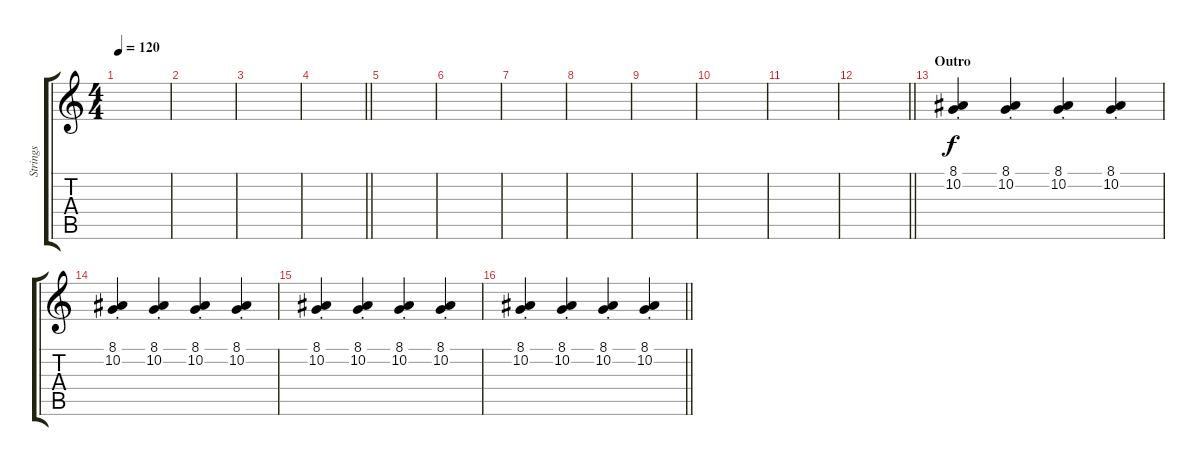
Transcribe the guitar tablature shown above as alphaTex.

\track ("Strings" "Strings") {instrument stringensemble1}
\staff {score tabs}
\tuning (D4 A3 F3 C3 G2 C2) {hide}
\ts (4 4)
\tempo 120
\clef g2
\ks c
|
|
|
\barLineRight lightlight
|
|
|
|
|
|
|
|
\barLineRight lightlight
|
\section ("" "Outro")
(8.1{st} 10.2{st}).4 (8.1{st} 10.2{st}).4 (8.1{st} 10.2{st}).4 (8.1{st} 10.2{st}).4 |
(8.1{st} 10.2{st}).4 (8.1{st} 10.2{st}).4 (8.1{st} 10.2{st}).4 (8.1{st} 10.2{st}).4 |
(8.1{st} 10.2{st}).4 (8.1{st} 10.2{st}).4 (8.1{st} 10.2{st}).4 (8.1{st} 10.2{st}).4 |
\barLineRight lightlight
(8.1{st} 10.2{st}).4 (8.1{st} 10.2{st}).4 (8.1{st} 10.2{st}).4 (8.1{st} 10.2{st}).4
